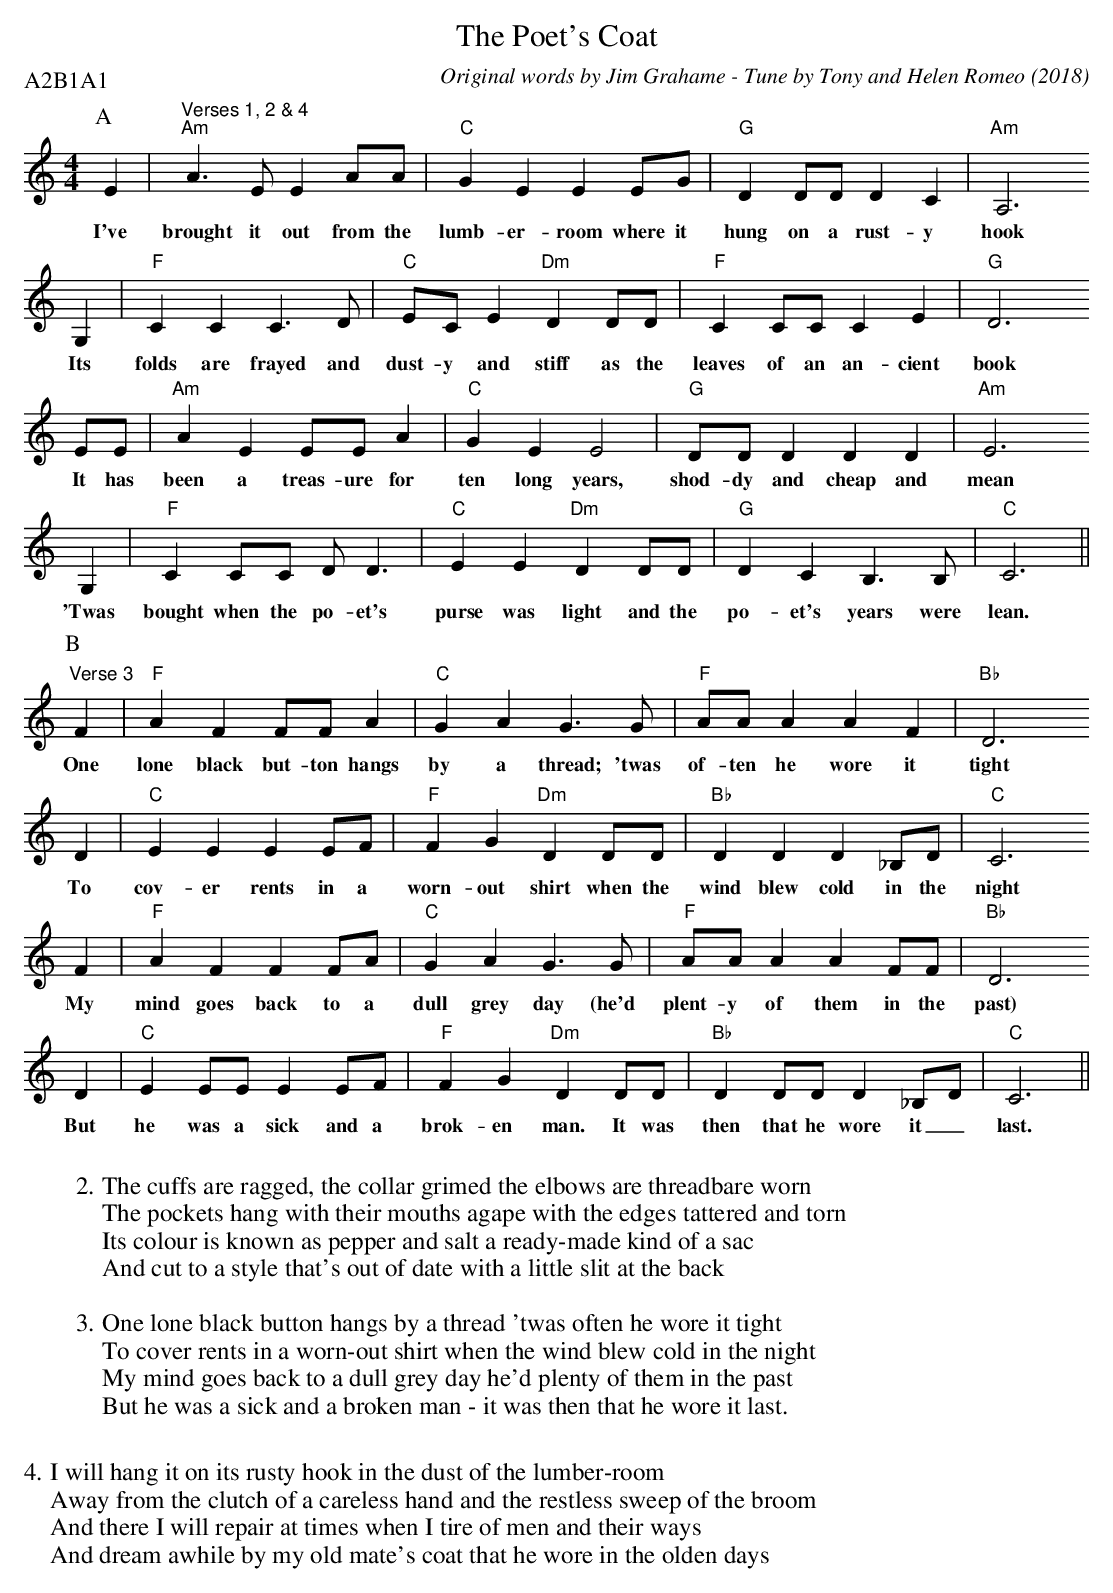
X:1
T:Poet's Coat, The
C:Original words by Jim Grahame - Tune by Tony and Helen Romeo (2018)
P:A2B1A1
M:4/4
L:1/8
K:Cmaj
P:A
E2|"Verses 1, 2 & 4""Am"A3EE2 AA|"C"G2E2E2EG|"G"D2DDD2C2|"Am"A,6
w:I've brought it out from the lumb-er-room where it hung on a rust-y hook
G,2|"F"C2C2C3D|"C"ECE2"Dm"D2DD|"F"C2CCC2E2|"G"D6
w:Its folds are frayed and dust-y and stiff as the leaves of an an-cient book
EE|"Am"A2E2EEA2|"C"G2E2E4|"G"DDD2D2D2|"Am"E6
w:It has been a treas-ure for ten long years, shod-dy and cheap and mean
G,2|"F"C2CC DD3|"C"E2E2"Dm"D2DD|"G"D2C2B,2>B,2|"C"C6||
w:'Twas bought when the po-et's purse was light and the po-et's years were lean.
P:B
"Verse 3"F2|"F"A2F2FFA2|"C"G2A2 G3G|"F"AAA2A2F2|"Bb"D6
w:One lone black but-ton hangs by a thread; 'twas of-ten he wore it tight
D2|"C"E2E2E2EF|"F"F2G2"Dm"D2DD|"Bb"D2D2D2_B,D|"C"C6
w:To cov-er rents in a worn-out shirt when the wind blew cold in the night
F2|"F"A2F2F2FA|"C"G2A2G3G|"F"AAA2A2FF|"Bb"D6
w:My mind goes back to a dull grey day (he'd plent-y of them in the past)
D2|"C"E2EEE2EF|"F"F2G2"Dm"D2DD|"Bb"D2DDD2_B,D|"C"C6||
w:But he was a sick and a brok-en man. It was then that he wore it_ last.
W:
W:2. The cuffs are ragged, the collar grimed the elbows are threadbare worn
W:The pockets hang with their mouths agape with the edges tattered and torn
W:Its colour is known as pepper and salt a ready-made kind of a sac
W:And cut to a style that's out of date with a little slit at the back
W:
W:3. One lone black button hangs by a thread 'twas often he wore it tight
W:To cover rents in a worn-out shirt when the wind blew cold in the night
W:My mind goes back to a dull grey day he'd plenty of them in the past
W:But he was a sick and a broken man - it was then that he wore it last.
W:
W:4. I will hang it on its rusty hook in the dust of the lumber-room
W:Away from the clutch of a careless hand and the restless sweep of the broom
W:And there I will repair at times when I tire of men and their ways
W:And dream awhile by my old mate's coat that he wore in the olden days
